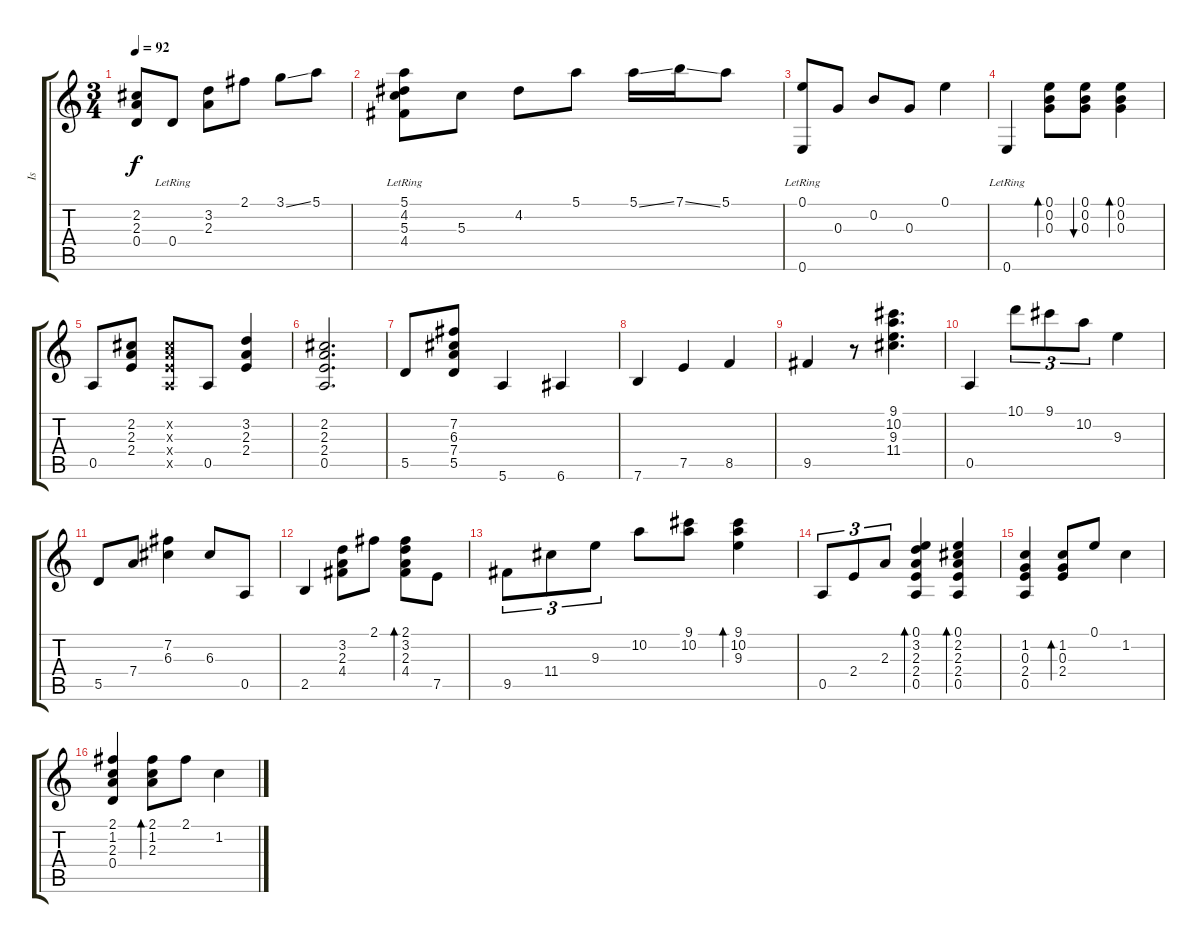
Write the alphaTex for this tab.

\track ("Is" "Is") {instrument acousticguitarnylon}
\staff {score tabs}
\tuning (E4 B3 G3 D3 A2 E2) {hide}
\ts (3 4)
\tempo 92
\clef g2
\ks c
(2.2 2.3 0.4).8{dy f} 0.4{lr}.8 (3.2 2.3).8 2.1.8 3.1{ss}.8 5.1.8 |
(5.1 4.2 5.3 4.4{lr}).8 5.3.8 4.2.8 5.1.8 5.1{ss}.16 7.1{ss}.16 5.1.8 |
(0.1 0.6{lr}).8 0.3.8 0.2.8 0.3.8 0.1.4 |
0.6{lr}.4 (0.1 0.2 0.3).8{bd 60} (0.1 0.2 0.3).8{bu 60} (0.1 0.2 0.3).4{bd 60} |
0.5.8 (2.2 2.3 2.4).8 (2.2{x} 2.3{x} 2.4{x} 0.5{x}).8 0.5.8 (3.2 2.3 2.4).4 |
(2.2 2.3 2.4 0.5).2{d} |
5.5.8 (7.2 6.3 7.4 5.5).8 5.6.4 6.6.4 |
7.6.4 7.5.4 8.5.4 |
9.5.4 r.8 (9.1 10.2 9.3 11.4).4{d} |
0.5.4 10.1.8{tu (3 2)} 9.1.8{tu (3 2)} 10.2.8{tu (3 2)} 9.3.4 |
5.5.8 7.4.8 (7.2 6.3).4 6.3.8 0.5.8 |
2.5.4 (3.2 2.3 4.4).8 2.1.8 (2.1 3.2 2.3 4.4).8{bd 60} 7.5.8 |
9.5.8{tu (3 2)} 11.4.8{tu (3 2)} 9.3.8{tu (3 2)} 10.2.8 (9.1 10.2).8 (9.1 10.2 9.3).4{bd 60} |
0.5.8{tu (3 2)} 2.4.8{tu (3 2)} 2.3.8{tu (3 2)} (0.1 3.2 2.3 2.4 0.5).4{bd 60} (0.1 2.2 2.3 2.4 0.5).4{bd 60} |
(1.2 0.3 2.4 0.5).4 (1.2 0.3 2.4).8{bd 240} 0.1.8 1.2.4 |
(2.1 1.2 2.3 0.4).4 (2.1 1.2 2.3).8{bd 240} 2.1.8 1.2.4
